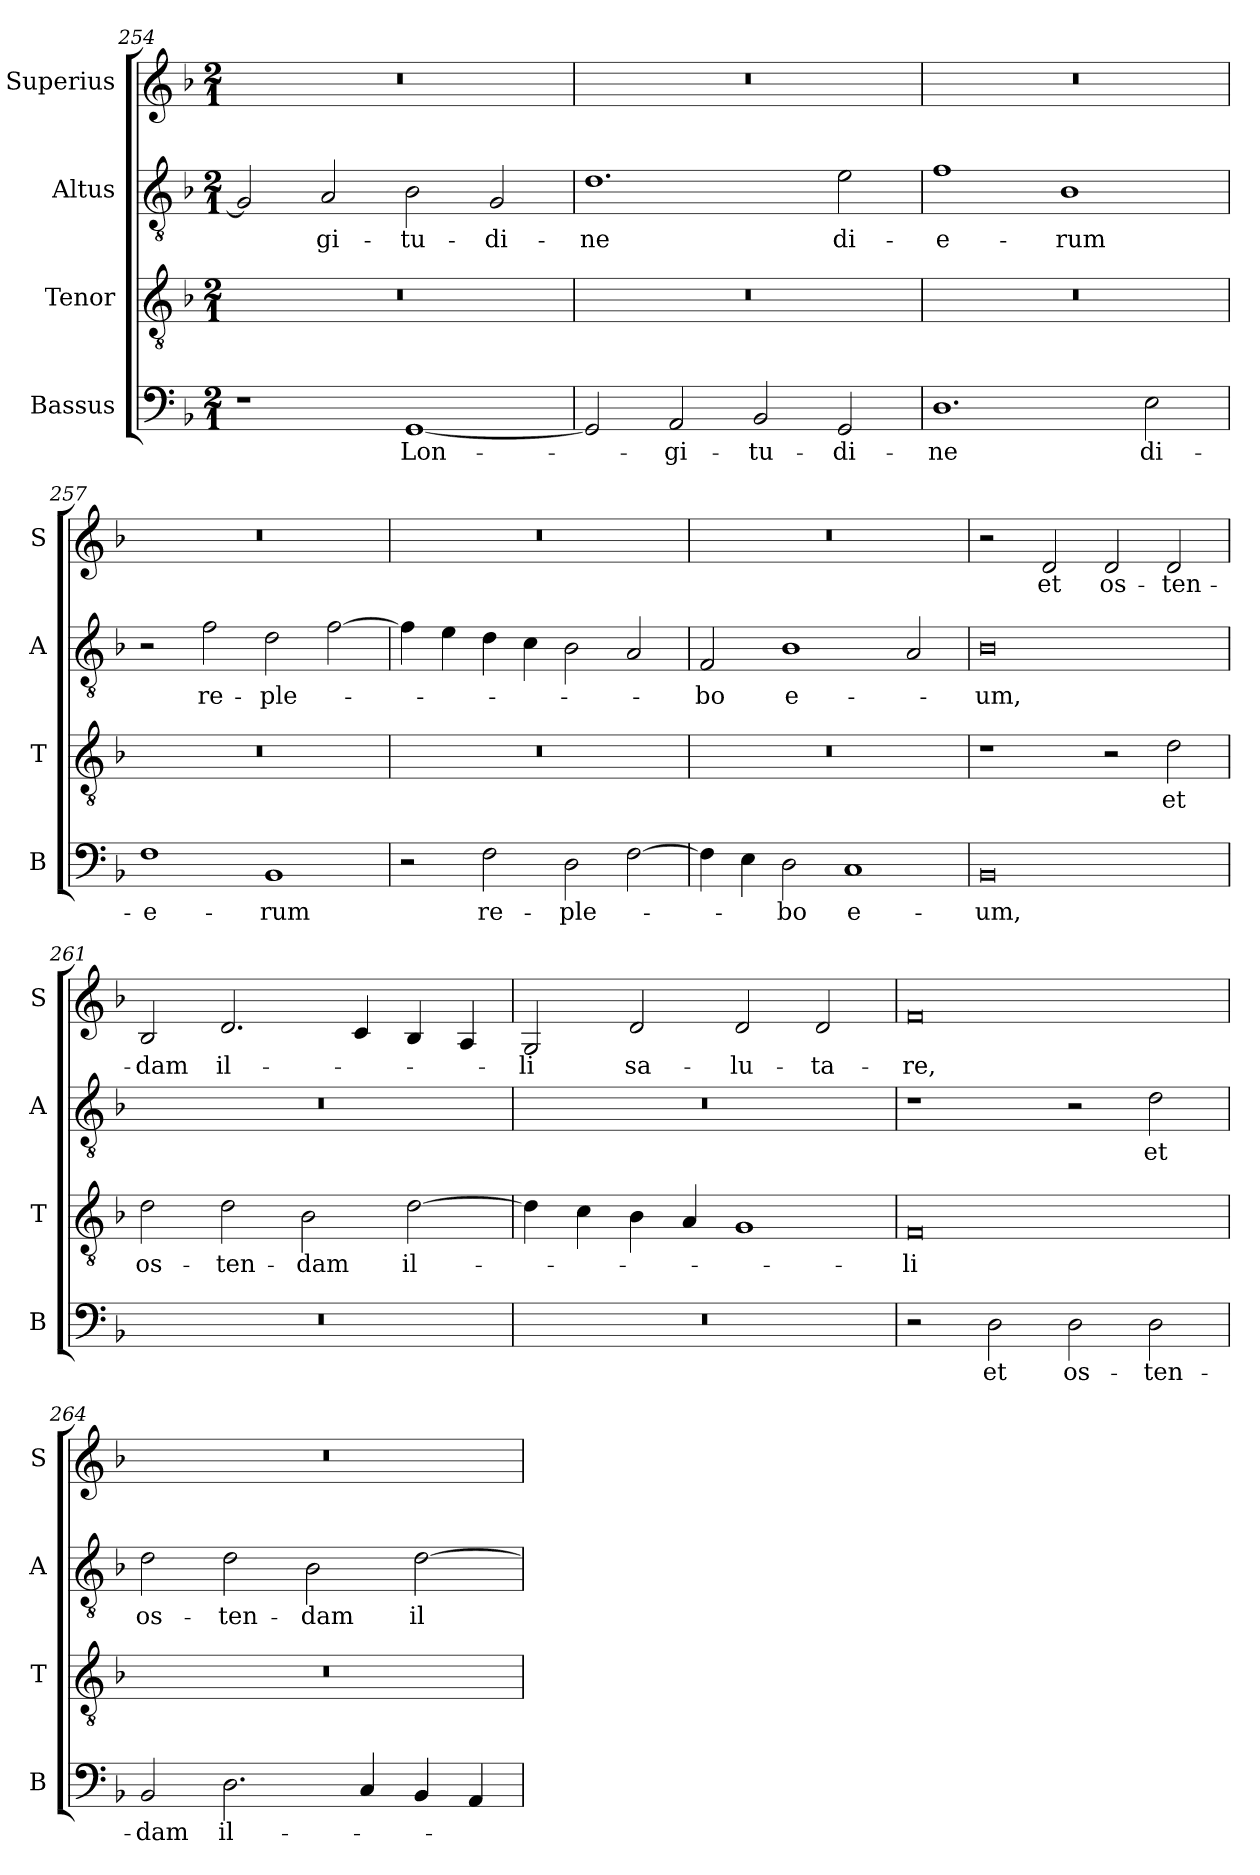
**kern	**text	**kern	**text	**kern	**text	**kern	**text
*part4	*part4	*part3	*part3	*part2	*part2	*part1	*part1
*staff4	*staff4	*staff3	*staff3	*staff2	*staff2	*staff1	*staff1
*I"Bassus	*	*I"Tenor	*	*I"Altus	*	*I"Superius	*
*I'B	*	*I'T	*	*I'A	*	*I'S	*
*clefF4	*	*clefGv2	*	*clefGv2	*	*clefG2	*
*k[b-]	*	*k[b-]	*	*k[b-]	*	*k[b-]	*
*M2/1	*	*M2/1	*	*M2/1	*	*M2/1	*
=254	=254	=254	=254	=254	=254	=254	=254
1r	.	0r	.	2G/]	.	0r	.
.	.	.	.	2A/	-gi-	.	.
[1GG	Lon-	.	.	2B-\	-tu-	.	.
.	.	.	.	2G/	-di-	.	.
=255	=255	=255	=255	=255	=255	=255	=255
2GG/]	.	0r	.	1.d	-ne	0r	.
2AA/	-gi-	.	.	.	.	.	.
2BB-/	-tu-	.	.	.	.	.	.
2GG/	-di-	.	.	2e\	di-	.	.
=256	=256	=256	=256	=256	=256	=256	=256
1.D	-ne	0r	.	1f	-e-	0r	.
.	.	.	.	1B-	-rum	.	.
2E\	di-	.	.	.	.	.	.
=257	=257	=257	=257	=257	=257	=257	=257
1F	-e-	0r	.	2r	.	0r	.
.	.	.	.	2f\	re-	.	.
1BB-	-rum	.	.	2d\	-ple-	.	.
.	.	.	.	[2f\	.	.	.
=258	=258	=258	=258	=258	=258	=258	=258
2r	.	0r	.	4f\]	.	0r	.
.	.	.	.	4e\	.	.	.
2F\	re-	.	.	4d\	.	.	.
.	.	.	.	4c\	.	.	.
2D\	-ple-	.	.	2B-\	.	.	.
[2F\	.	.	.	2A/	.	.	.
=259	=259	=259	=259	=259	=259	=259	=259
4F\]	.	0r	.	2F/	-bo	0r	.
4E\	.	.	.	.	.	.	.
2D\	-bo	.	.	1B-	e-	.	.
1C	e-	.	.	.	.	.	.
.	.	.	.	2A/	.	.	.
=260	=260	=260	=260	=260	=260	=260	=260
0BB-	-um,	1r	.	0B-	-um,	2r	.
.	.	.	.	.	.	2d/	et
.	.	2r	.	.	.	2d/	os-
.	.	2d\	et	.	.	2d/	-ten-
=261	=261	=261	=261	=261	=261	=261	=261
0r	.	2d\	os-	0r	.	2B-/	-dam
.	.	2d\	-ten-	.	.	2.d/	il-
.	.	2B-\	-dam	.	.	.	.
.	.	.	.	.	.	4c/	.
.	.	[2d\	il-	.	.	4B-/	.
.	.	.	.	.	.	4A/	.
=262	=262	=262	=262	=262	=262	=262	=262
0r	.	4d\]	.	0r	.	2G/	-li
.	.	4c\	.	.	.	.	.
.	.	4B-\	.	.	.	2d/	sa-
.	.	4A/	.	.	.	.	.
.	.	1G	.	.	.	2d/	-lu-
.	.	.	.	.	.	2d/	-ta-
=263	=263	=263	=263	=263	=263	=263	=263
2r	.	0F	-li	1r	.	0f	-re,
2D\	et	.	.	.	.	.	.
2D\	os-	.	.	2r	.	.	.
2D\	-ten-	.	.	2d\	et	.	.
=264	=264	=264	=264	=264	=264	=264	=264
2BB-/	-dam	0r	.	2d\	os-	0r	.
2.D\	il-	.	.	2d\	-ten-	.	.
.	.	.	.	2B-\	-dam	.	.
4C/	.	.	.	.	.	.	.
4BB-/	.	.	.	[2d\	il-	.	.
4AA/	.	.	.	.	.	.	.
=	=	=	=	=	=	=	=
*-	*-	*-	*-	*-	*-	*-	*-
